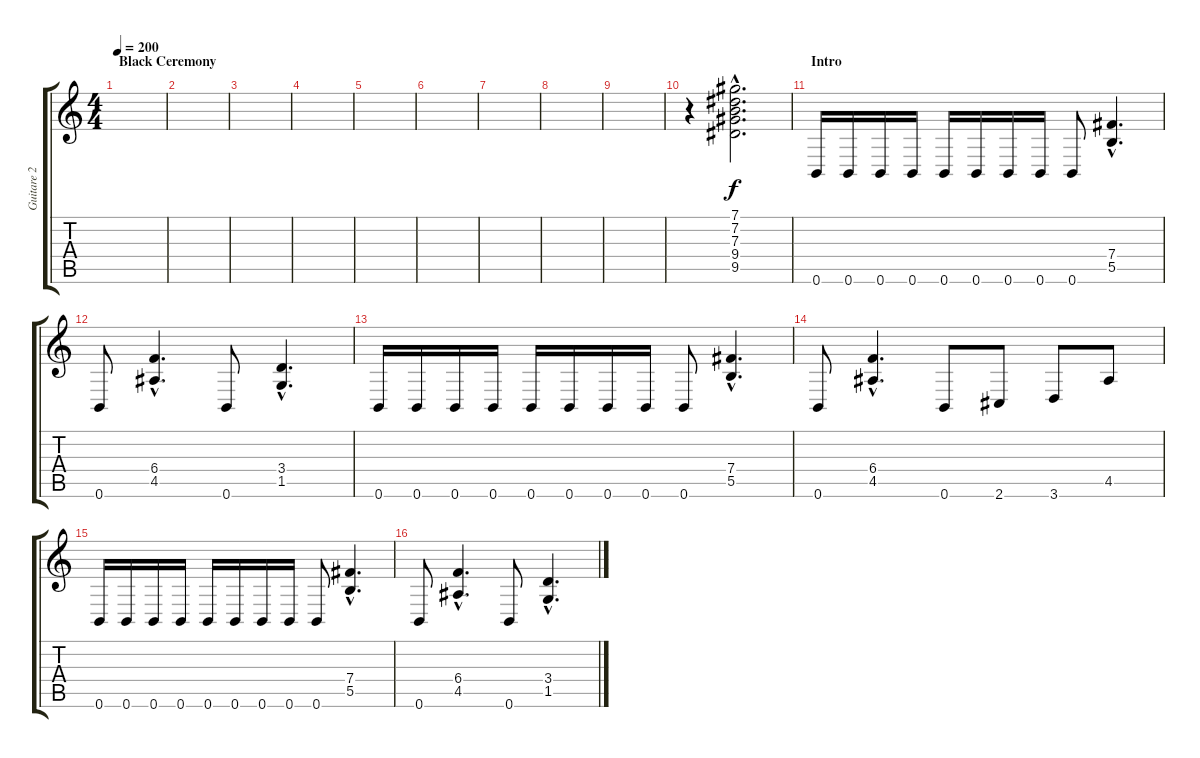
\track ("Guitare 2" "Guitare 2") {instrument distortionguitar}
\staff {score tabs}
\tuning (Db4 Ab3 E3 B2 Gb2 B1) {hide}
\ts (4 4)
\section ("" "Black Ceremony")
\tempo 200
\clef g2
\ks c
|
|
|
|
|
|
|
|
|
r.4 (7.1{hac} 7.2{hac} 7.3{hac} 9.4{hac} 9.5{hac}).2{d volume 14 instrument reversecymbal} |
\section ("" "Intro")
0.6.16{volume 13 instrument distortionguitar} 0.6.16 0.6.16 0.6.16 0.6.16 0.6.16 0.6.16 0.6.16 0.6.8 (7.4{hac} 5.5{hac}).4{d} |
0.6.8 (6.4{hac} 4.5{hac}).4{d} 0.6.8 (3.4{hac} 1.5{hac}).4{d} |
0.6.16 0.6.16 0.6.16 0.6.16 0.6.16 0.6.16 0.6.16 0.6.16 0.6.8 (7.4{hac} 5.5{hac}).4{d} |
0.6.8 (6.4{hac} 4.5{hac}).4{d} 0.6.8 2.6.8 3.6.8 4.5.8 |
0.6.16 0.6.16 0.6.16 0.6.16 0.6.16 0.6.16 0.6.16 0.6.16 0.6.8 (7.4{hac} 5.5{hac}).4{d} |
0.6.8 (6.4{hac} 4.5{hac}).4{d} 0.6.8 (3.4{hac} 1.5{hac}).4{d}
